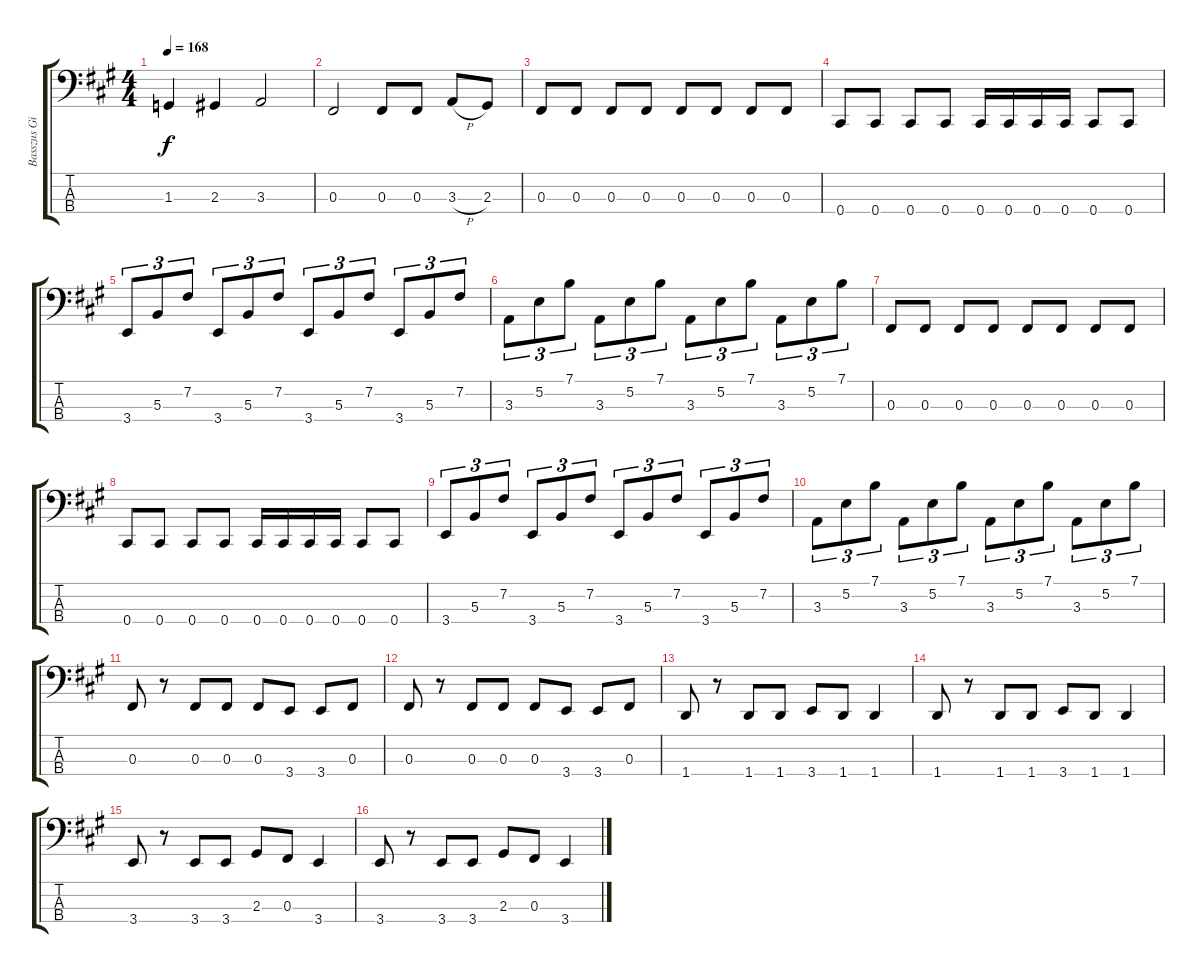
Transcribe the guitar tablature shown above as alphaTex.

\track ("Basszus Gitár" "Basszus Gi") {instrument electricbassfinger}
\staff {score tabs}
\tuning (E2 B1 Gb1 Db1) {hide}
\ts (4 4)
\tempo 168
\clef f4
\ks f#minor
1.3.4{dy f} 2.3.4 3.3.2 |
0.3.2 0.3.8 0.3.8 3.3{h}.8 2.3.8 |
0.3.8 0.3.8 0.3.8 0.3.8 0.3.8 0.3.8 0.3.8 0.3.8 |
0.4.8 0.4.8 0.4.8 0.4.8 0.4.16 0.4.16 0.4.16 0.4.16 0.4.8 0.4.8 |
3.4.8{tu (3 2)} 5.3.8{tu (3 2)} 7.2.8{tu (3 2)} 3.4.8{tu (3 2)} 5.3.8{tu (3 2)} 7.2.8{tu (3 2)} 3.4.8{tu (3 2)} 5.3.8{tu (3 2)} 7.2.8{tu (3 2)} 3.4.8{tu (3 2)} 5.3.8{tu (3 2)} 7.2.8{tu (3 2)} |
3.3.8{tu (3 2)} 5.2.8{tu (3 2)} 7.1.8{tu (3 2)} 3.3.8{tu (3 2)} 5.2.8{tu (3 2)} 7.1.8{tu (3 2)} 3.3.8{tu (3 2)} 5.2.8{tu (3 2)} 7.1.8{tu (3 2)} 3.3.8{tu (3 2)} 5.2.8{tu (3 2)} 7.1.8{tu (3 2)} |
0.3.8 0.3.8 0.3.8 0.3.8 0.3.8 0.3.8 0.3.8 0.3.8 |
0.4.8 0.4.8 0.4.8 0.4.8 0.4.16 0.4.16 0.4.16 0.4.16 0.4.8 0.4.8 |
3.4.8{tu (3 2)} 5.3.8{tu (3 2)} 7.2.8{tu (3 2)} 3.4.8{tu (3 2)} 5.3.8{tu (3 2)} 7.2.8{tu (3 2)} 3.4.8{tu (3 2)} 5.3.8{tu (3 2)} 7.2.8{tu (3 2)} 3.4.8{tu (3 2)} 5.3.8{tu (3 2)} 7.2.8{tu (3 2)} |
3.3.8{tu (3 2)} 5.2.8{tu (3 2)} 7.1.8{tu (3 2)} 3.3.8{tu (3 2)} 5.2.8{tu (3 2)} 7.1.8{tu (3 2)} 3.3.8{tu (3 2)} 5.2.8{tu (3 2)} 7.1.8{tu (3 2)} 3.3.8{tu (3 2)} 5.2.8{tu (3 2)} 7.1.8{tu (3 2)} |
0.3.8 r.8 0.3.8 0.3.8 0.3.8 3.4.8 3.4.8 0.3.8 |
0.3.8 r.8 0.3.8 0.3.8 0.3.8 3.4.8 3.4.8 0.3.8 |
1.4.8 r.8 1.4.8 1.4.8 3.4.8 1.4.8 1.4.4 |
1.4.8 r.8 1.4.8 1.4.8 3.4.8 1.4.8 1.4.4 |
3.4.8 r.8 3.4.8 3.4.8 2.3.8 0.3.8 3.4.4 |
3.4.8 r.8 3.4.8 3.4.8 2.3.8 0.3.8 3.4.4
